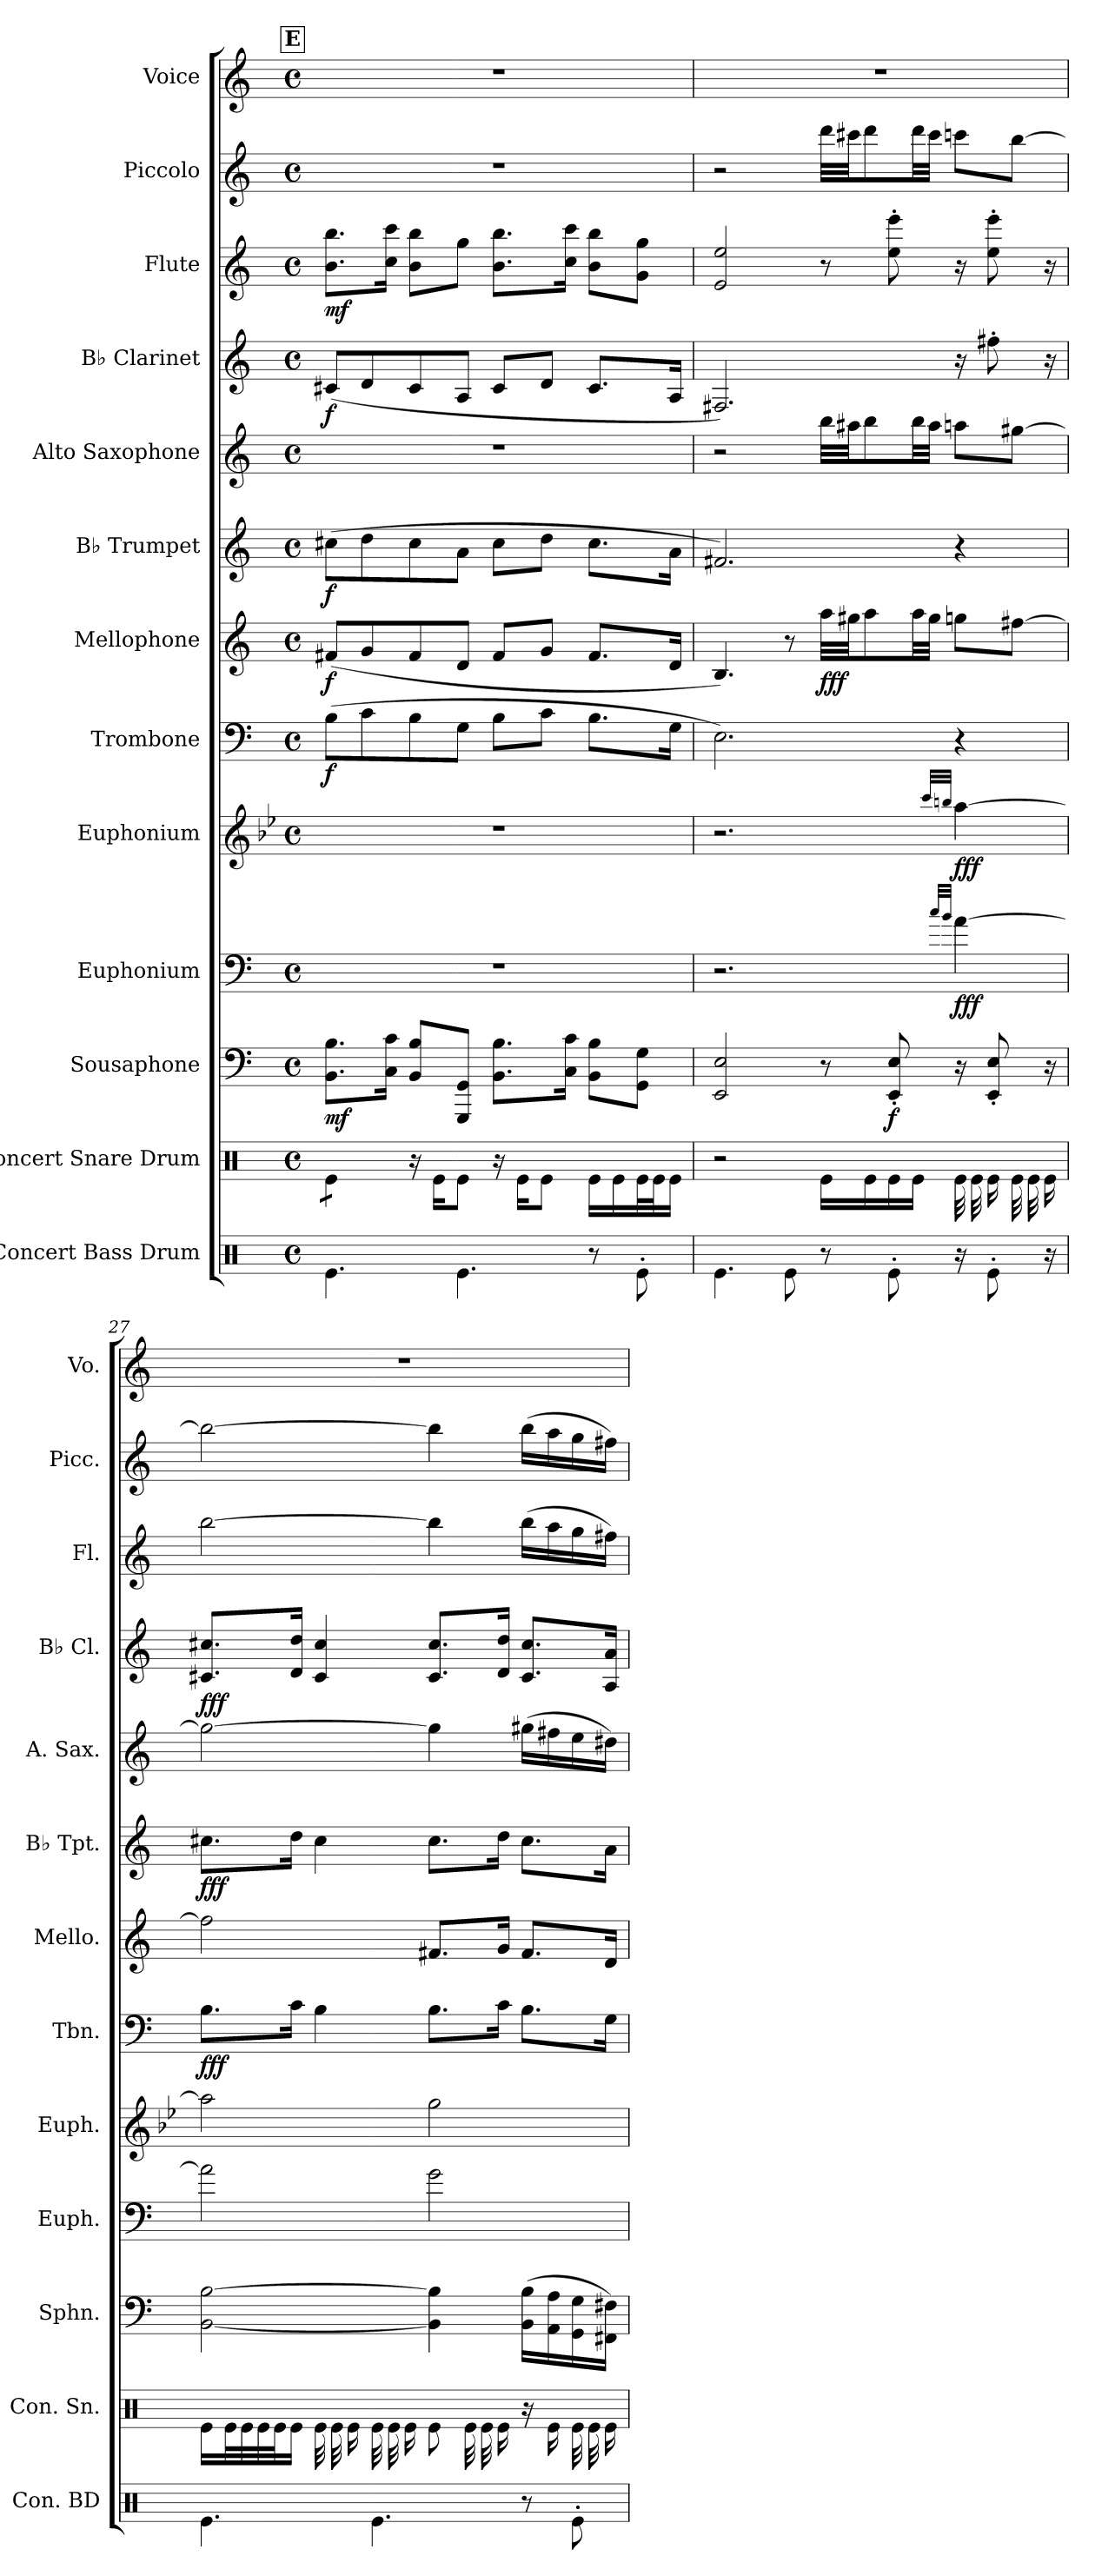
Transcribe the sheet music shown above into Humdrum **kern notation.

**kern	**kern	**kern	**dynam	**kern	**dynam	**kern	**dynam	**kern	**dynam	**kern	**dynam	**kern	**dynam	**kern	**kern	**dynam	**kern	**dynam	**kern	**kern
*part13	*part12	*part11	*part11	*part10	*part10	*part9	*part9	*part8	*part8	*part7	*part7	*part6	*part6	*part5	*part4	*part4	*part3	*part3	*part2	*part1
*staff13	*staff12	*staff11	*staff11	*staff10	*staff10	*staff9	*staff9	*staff8	*staff8	*staff7	*staff7	*staff6	*staff6	*staff5	*staff4	*staff4	*staff3	*staff3	*staff2	*staff1
*I"Concert Bass Drum	*I"Concert Snare Drum	*I"Sousaphone	*	*I"Euphonium	*	*I"Euphonium	*	*I"Trombone	*	*I"Mellophone	*	*I"B♭ Trumpet	*	*I"Alto Saxophone	*I"B♭ Clarinet	*	*I"Flute	*	*I"Piccolo	*I"Voice
*I'Con. BD	*I'Con. Sn.	*I'Sphn.	*	*I'Euph.	*	*I'Euph.	*	*I'Tbn.	*	*I'Mello.	*	*I'B♭ Tpt.	*	*I'A. Sax.	*I'B♭ Cl.	*	*I'Fl.	*	*I'Picc.	*I'Vo.
*clefX	*clefX	*clefF4	*	*clefF4	*	*clefG2	*	*clefF4	*	*clefG2	*	*clefG2	*	*clefG2	*clefG2	*	*clefG2	*	*clefG2	*clefG2
*	*	*	*	*	*	*ITrd8c14	*	*	*	*ITrd4c7	*	*ITrd1c2	*	*ITrd5c9	*ITrd1c2	*	*	*	*ITrd-7c-12	*
*k[]	*k[]	*k[]	*	*k[]	*	*k[b-e-]	*	*k[]	*	*k[b-]	*	*k[b-e-]	*	*k[b-e-a-]	*k[b-e-]	*	*k[]	*	*k[]	*k[]
*M4/4	*M4/4	*M4/4	*	*M4/4	*	*M4/4	*	*M4/4	*	*M4/4	*	*M4/4	*	*M4/4	*M4/4	*	*M4/4	*	*M4/4	*M4/4
*met(c)	*met(c)	*met(c)	*	*met(c)	*	*met(c)	*	*met(c)	*	*met(c)	*	*met(c)	*	*met(c)	*met(c)	*	*met(c)	*	*met(c)	*met(c)
!!LO:REH:place=s1:a:B:fs=14:t=E
=25	=25	=25	=25	=25	=25	=25	=25	=25	=25	=25	=25	=25	=25	=25	=25	=25	=25	=25	=25	=25
!	!	!	!LO:DY:b	!	!	!	!	!	!LO:DY:b	!	!LO:DY:b	!	!LO:DY:b	!	!	!LO:DY:b	!	!LO:DY:b	!	!
*	*tremolo	*	*	*	*	*	*	*	*	*	*	*	*	*	*	*	*	*	*	*
4.Re\	8Re\L	8.BB\ 8.B\L	mf	1r	.	1r	.	(>8B\L	f	(<8Bn/L	f	(>8bn\L	f	1r	(<8Bn/L	f	8.b\ 8.bb\L	mf	1r	1r
.	8Re\J	.	.	.	.	.	.	8c\	.	8c/	.	8cc\	.	.	8c/	.	.	.	.	.
*	*Xtremolo	*	*	*	*	*	*	*	*	*	*	*	*	*	*	*	*	*	*	*
.	.	16C\ 16c\Jk	.	.	.	.	.	.	.	.	.	.	.	.	.	.	16cc\ 16ccc\Jk	.	.	.
.	16r	8BB/ 8B/L	.	.	.	.	.	8B\	.	8B/	.	8b\	.	.	8B/	.	8b\ 8bb\L	.	.	.
.	16Re\KL	.	.	.	.	.	.	.	.	.	.	.	.	.	.	.	.	.	.	.
4.Re\	8Re\J	8GGG/ 8GG/J	.	.	.	.	.	8G\J	.	8G/J	.	8g\J	.	.	8G/J	.	8gg\J	.	.	.
.	16r	8.BB\ 8.B\L	.	.	.	.	.	8B\L	.	8B/L	.	8b\L	.	.	8B/L	.	8.b\ 8.bb\L	.	.	.
.	16Re\KL	.	.	.	.	.	.	.	.	.	.	.	.	.	.	.	.	.	.	.
.	8Re\J	.	.	.	.	.	.	8c\J	.	8c/J	.	8cc\J	.	.	8c/J	.	.	.	.	.
.	.	16C\ 16c\Jk	.	.	.	.	.	.	.	.	.	.	.	.	.	.	16cc\ 16ccc\Jk	.	.	.
8r	16Re\LL	8BB\ 8B\L	.	.	.	.	.	8.B\L	.	8.B/L	.	8.b\L	.	.	8.B/L	.	8b\ 8bb\L	.	.	.
.	16Re\	.	.	.	.	.	.	.	.	.	.	.	.	.	.	.	.	.	.	.
*	*tremolo	*	*	*	*	*	*	*	*	*	*	*	*	*	*	*	*	*	*	*
8Re'\	32Re\	8GG\ 8G\J	.	.	.	.	.	.	.	.	.	.	.	.	.	.	8g\ 8gg\J	.	.	.
.	32Re\	.	.	.	.	.	.	.	.	.	.	.	.	.	.	.	.	.	.	.
*	*Xtremolo	*	*	*	*	*	*	*	*	*	*	*	*	*	*	*	*	*	*	*
.	16Re\JJ	.	.	.	.	.	.	16G\Jk	.	16G/Jk	.	16g\Jk	.	.	16G/Jk	.	.	.	.	.
=26	=26	=26	=26	=26	=26	=26	=26	=26	=26	=26	=26	=26	=26	=26	=26	=26	=26	=26	=26	=26
4.Re\	2r	2EE/ 2E/	.	2.r	.	2.r	.	2.E\)	.	4.E/)	.	2.en/)	.	2r	2.En/)	.	2e/ 2ee/	.	2r	1r
8Re\	.	.	.	.	.	.	.	.	.	8r	.	.	.	.	.	.	.	.	.	.
!	!	!	!	!	!	!	!	!	!	!	!LO:DY:b	!	!	!	!	!	!	!	!	!
8r	16Re\LL	8r	.	.	.	.	.	.	.	32dd\LLL	fff	.	.	32dd\LLL	.	.	8r	.	32dddd\LLL	.
.	.	.	.	.	.	.	.	.	.	32cc#X\JJ	.	.	.	32cc#X\JJ	.	.	.	.	32cccc#X\JJ	.
.	16Re\	.	.	.	.	.	.	.	.	8dd\	.	.	.	8dd\	.	.	.	.	8dddd\	.
!	!	!	!LO:DY:b	!	!	!	!	!	!	!	!	!	!	!	!	!	!	!	!	!
8Re'\	16Re\	8EE/' 8E/'	f	.	.	.	.	.	.	.	.	.	.	.	.	.	8ee\' 8eee\'	.	.	.
.	16Re\JJ	.	.	.	.	.	.	.	.	32dd\LL	.	.	.	32dd\LL	.	.	.	.	32dddd\LL	.
.	.	.	.	.	.	.	.	.	.	32cc#\JJJ	.	.	.	32cc#\JJJ	.	.	.	.	32cccc#\JJJ	.
.	.	.	.	32qcc/LLL	.	32qcc/LLL	.	.	.	.	.	.	.	.	.	.	.	.	.	.
.	.	.	.	32qb/JJJ	.	32qbn/JJJ	.	.	.	.	.	.	.	.	.	.	.	.	.	.
!	!	!	!	!	!LO:DY:b	!	!LO:DY:b	!	!	!	!	!	!	!	!	!	!	!	!	!
*	*tremolo	*	*	*	*	*	*	*	*	*	*	*	*	*	*	*	*	*	*	*
16r	32Re\LLL	16r	.	[4a\	fff	[4a\	fff	4r	.	8ccn\L	.	4r	.	8ccn\L	16r	.	16r	.	8ccccn\L	.
.	32Re\	.	.	.	.	.	.	.	.	.	.	.	.	.	.	.	.	.	.	.
*	*Xtremolo	*	*	*	*	*	*	*	*	*	*	*	*	*	*	*	*	*	*	*
8Re'\	16Re\	8EE/' 8E/'	.	.	.	.	.	.	.	.	.	.	.	.	8een'\	.	8ee\' 8eee\'	.	.	.
*	*tremolo	*	*	*	*	*	*	*	*	*	*	*	*	*	*	*	*	*	*	*
.	32Re\	.	.	.	.	.	.	.	.	[8bn\J	.	.	.	[8bn\J	.	.	.	.	[8bbb\J	.
.	32Re\	.	.	.	.	.	.	.	.	.	.	.	.	.	.	.	.	.	.	.
*	*Xtremolo	*	*	*	*	*	*	*	*	*	*	*	*	*	*	*	*	*	*	*
16r	16Re\JJ	16r	.	.	.	.	.	.	.	.	.	.	.	.	16r	.	16r	.	.	.
!!LO:PB:g=z
=27	=27	=27	=27	=27	=27	=27	=27	=27	=27	=27	=27	=27	=27	=27	=27	=27	=27	=27	=27	=27
!	!	!	!	!	!	!	!	!	!LO:DY:b	!	!	!	!LO:DY:b	!	!	!LO:DY:b	!	!	!	!
4.Re\	16Re\LL	[2BB\ [2B\	.	2a\]	.	2a\]	.	8.B\L	fff	2b\]	.	8.bn\L	fff	2b\_	8.Bn/ 8.bn/L	fff	[2bb\	.	2bbb\_	1r
*	*tremolo	*	*	*	*	*	*	*	*	*	*	*	*	*	*	*	*	*	*	*
.	32Re\	.	.	.	.	.	.	.	.	.	.	.	.	.	.	.	.	.	.	.
.	32Re\	.	.	.	.	.	.	.	.	.	.	.	.	.	.	.	.	.	.	.
.	32Re\	.	.	.	.	.	.	.	.	.	.	.	.	.	.	.	.	.	.	.
.	32Re\	.	.	.	.	.	.	.	.	.	.	.	.	.	.	.	.	.	.	.
*	*Xtremolo	*	*	*	*	*	*	*	*	*	*	*	*	*	*	*	*	*	*	*
.	16Re\JJ	.	.	.	.	.	.	16c\Jk	.	.	.	16cc\Jk	.	.	16c/ 16cc/Jk	.	.	.	.	.
*	*tremolo	*	*	*	*	*	*	*	*	*	*	*	*	*	*	*	*	*	*	*
.	32Re\LLL	.	.	.	.	.	.	4B\	.	.	.	4b\	.	.	4B/ 4b/	.	.	.	.	.
.	32Re\	.	.	.	.	.	.	.	.	.	.	.	.	.	.	.	.	.	.	.
*	*Xtremolo	*	*	*	*	*	*	*	*	*	*	*	*	*	*	*	*	*	*	*
.	16Re\	.	.	.	.	.	.	.	.	.	.	.	.	.	.	.	.	.	.	.
*	*tremolo	*	*	*	*	*	*	*	*	*	*	*	*	*	*	*	*	*	*	*
4.Re\	32Re\	.	.	.	.	.	.	.	.	.	.	.	.	.	.	.	.	.	.	.
.	32Re\	.	.	.	.	.	.	.	.	.	.	.	.	.	.	.	.	.	.	.
*	*Xtremolo	*	*	*	*	*	*	*	*	*	*	*	*	*	*	*	*	*	*	*
.	16Re\JJ	.	.	.	.	.	.	.	.	.	.	.	.	.	.	.	.	.	.	.
.	8Re\L	4BB\] 4B\]	.	2g\	.	2g\	.	8.B\L	.	8.Bn/L	.	8.b\L	.	4b\]	8.B/ 8.b/L	.	4bb\]	.	4bbb\]	.
*	*tremolo	*	*	*	*	*	*	*	*	*	*	*	*	*	*	*	*	*	*	*
.	32Re\LLL	.	.	.	.	.	.	.	.	.	.	.	.	.	.	.	.	.	.	.
.	32Re\	.	.	.	.	.	.	.	.	.	.	.	.	.	.	.	.	.	.	.
*	*Xtremolo	*	*	*	*	*	*	*	*	*	*	*	*	*	*	*	*	*	*	*
.	16Re\JJ	.	.	.	.	.	.	16c\Jk	.	16c/Jk	.	16cc\Jk	.	.	16c/ 16cc/Jk	.	.	.	.	.
8r	16r	(>16BB\ 16B\LL	.	.	.	.	.	8.B\L	.	8.B/L	.	8.b\L	.	(>16bn\LL	8.B/ 8.b/L	.	(>16bb\LL	.	(>16bbb\LL	.
.	16Re\LL	16AA\ 16A\	.	.	.	.	.	.	.	.	.	.	.	16an\	.	.	16aa\	.	16aaa\	.
*	*tremolo	*	*	*	*	*	*	*	*	*	*	*	*	*	*	*	*	*	*	*
8Re'\	32Re\	16GG\ 16G\	.	.	.	.	.	.	.	.	.	.	.	16g\	.	.	16gg\	.	16ggg\	.
.	32Re\	.	.	.	.	.	.	.	.	.	.	.	.	.	.	.	.	.	.	.
*	*Xtremolo	*	*	*	*	*	*	*	*	*	*	*	*	*	*	*	*	*	*	*
.	16Re\JJ	16FF#X\ 16F#X\JJ)	.	.	.	.	.	16G\Jk	.	16G/Jk	.	16g\Jk	.	16f#X\JJ)	16G/ 16g/Jk	.	16ff#X\JJ)	.	16fff#X\JJ)	.
=	=	=	=	=	=	=	=	=	=	=	=	=	=	=	=	=	=	=	=	=
*-	*-	*-	*-	*-	*-	*-	*-	*-	*-	*-	*-	*-	*-	*-	*-	*-	*-	*-	*-	*-
